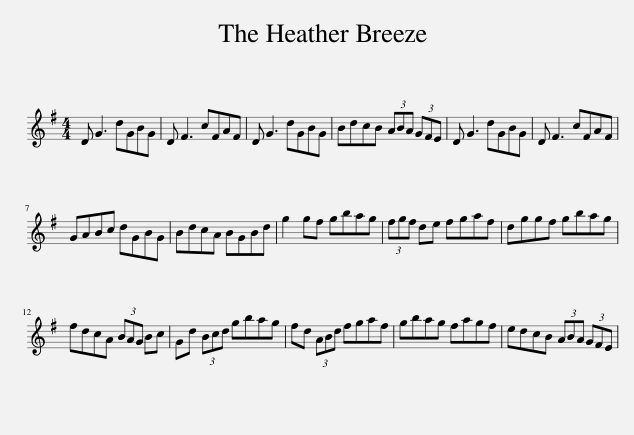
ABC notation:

X:1
L:1/8
M:4/4
I:linebreak $
K:G
V:1 treble
V:1
 D G3 dGBG | D F3 cFAF | D G3 dGBG | BdcB (3ABA (3GFE | D G3 dGBG | %5
 D F3 cFAF |$ GABc dGBG | BdcA BGBd | g2 gf gbag | (3fgf de fgaf | %10
 dggf gbag |$ fdcA (3BAG Bc | Gd (3Bcd gbag | fd (3ABd fgaf | gbag fagf | %15
 edcB (3ABA (3GFE | %16
